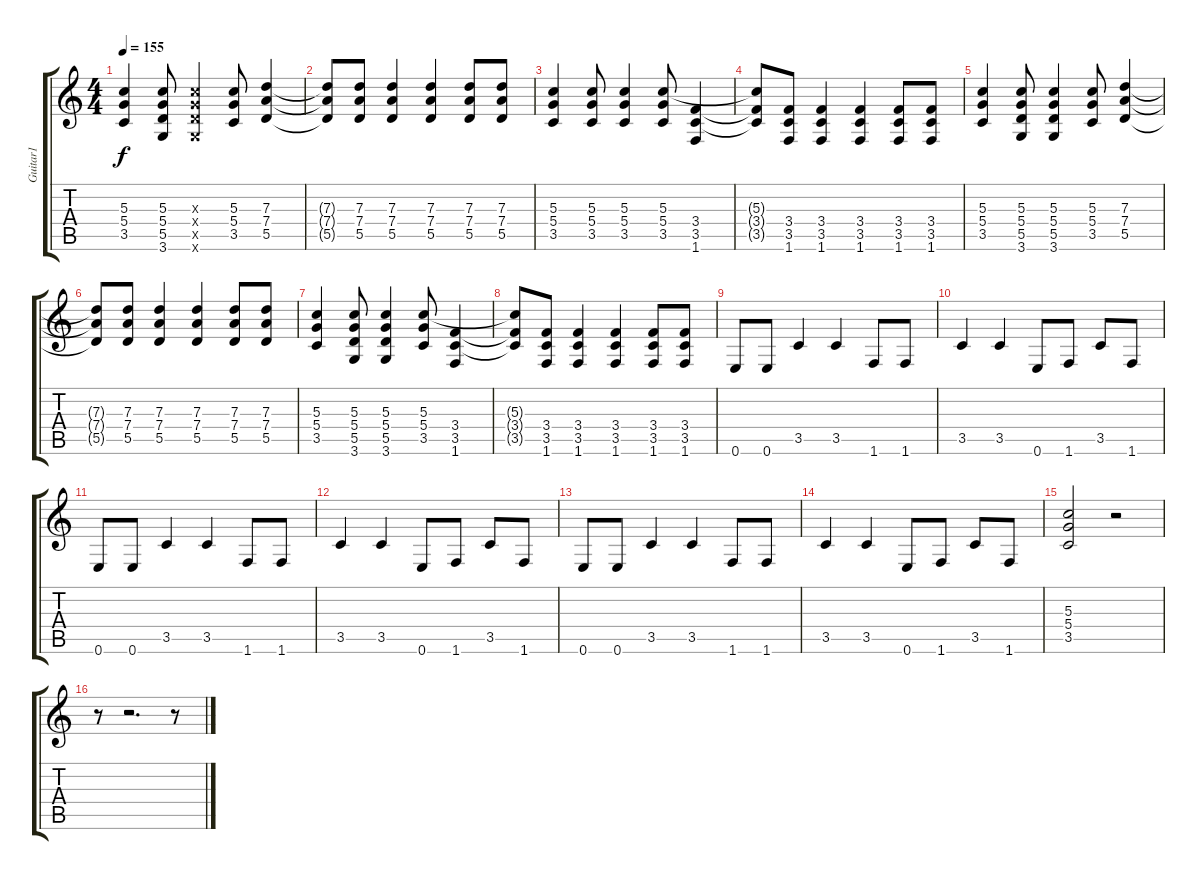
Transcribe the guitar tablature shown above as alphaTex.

\track ("Guitar1" "Guitar1") {instrument overdrivenguitar}
\staff {score tabs}
\tuning (E4 B3 G3 D3 A2 E2) {hide}
\ts (4 4)
\tempo 155
\clef g2
\ks c
(5.3 5.4 3.5).4{dy f} (5.3 5.4 5.5 3.6).8 (5.3{x} 5.4{x} 5.5{x} 3.6{x}).4 (5.3 5.4 3.5).8 (7.3 7.4 5.5).4 |
(7.3{t} 7.4{t} 5.5{t}).8 (7.3 7.4 5.5).8 (7.3 7.4 5.5).4 (7.3 7.4 5.5).4 (7.3 7.4 5.5).8 (7.3 7.4 5.5).8 |
(5.3 5.4 3.5).4 (5.3 5.4 3.5).8 (5.3 5.4 3.5).4 (5.3 5.4 3.5).8 (3.4 3.5 1.6).4 |
(5.3{t} 3.4{t} 3.5{t}).8 (3.4 3.5 1.6).8 (3.4 3.5 1.6).4 (3.4 3.5 1.6).4 (3.4 3.5 1.6).8 (3.4 3.5 1.6).8 |
(5.3 5.4 3.5).4 (5.3 5.4 5.5 3.6).8 (5.3 5.4 5.5 3.6).4 (5.3 5.4 3.5).8 (7.3 7.4 5.5).4 |
(7.3{t} 7.4{t} 5.5{t}).8 (7.3 7.4 5.5).8 (7.3 7.4 5.5).4 (7.3 7.4 5.5).4 (7.3 7.4 5.5).8 (7.3 7.4 5.5).8 |
(5.3 5.4 3.5).4 (5.3 5.4 5.5 3.6).8 (5.3 5.4 5.5 3.6).4 (5.3 5.4 3.5).8 (3.4 3.5 1.6).4 |
(5.3{t} 3.4{t} 3.5{t}).8 (3.4 3.5 1.6).8 (3.4 3.5 1.6).4 (3.4 3.5 1.6).4 (3.4 3.5 1.6).8 (3.4 3.5 1.6).8 |
0.6.8 0.6.8 3.5.4 3.5.4 1.6.8 1.6.8 |
3.5.4 3.5.4 0.6.8 1.6.8 3.5.8 1.6.8 |
0.6.8 0.6.8 3.5.4 3.5.4 1.6.8 1.6.8 |
3.5.4 3.5.4 0.6.8 1.6.8 3.5.8 1.6.8 |
0.6.8 0.6.8 3.5.4 3.5.4 1.6.8 1.6.8 |
3.5.4 3.5.4 0.6.8 1.6.8 3.5.8 1.6.8 |
(5.3 5.4 3.5).2 r.2 |
r.8 r.2{d} r.8
